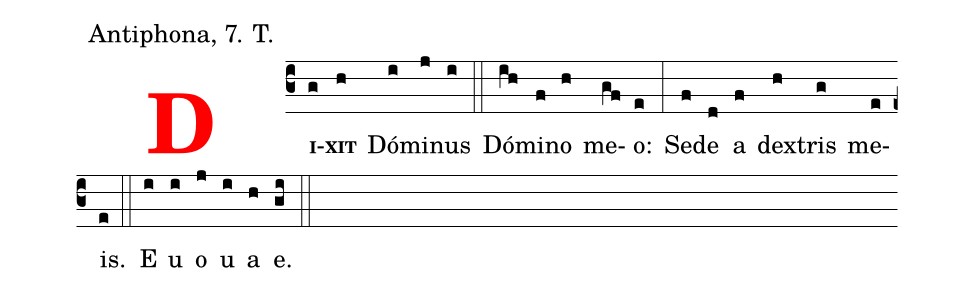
office-part: Antiphona, 7. T.;
%%
<v>\bf\textcolor{red}{D}</v><v>\bf\scriptsize{I}</v>(c3g)<v>\bf\scriptsize{XIT}</v>(h) Dó(i)mi(j)nus(i) (::) Dó(ih)mi(f)no(h) me(gf)o:(e)
(:) Se(f)de(d) a(f) dex(h)tris(g) me(e)is.(e) (::) E(i) u(i) o(j) u(i) a(h) e.(gi) (::)
